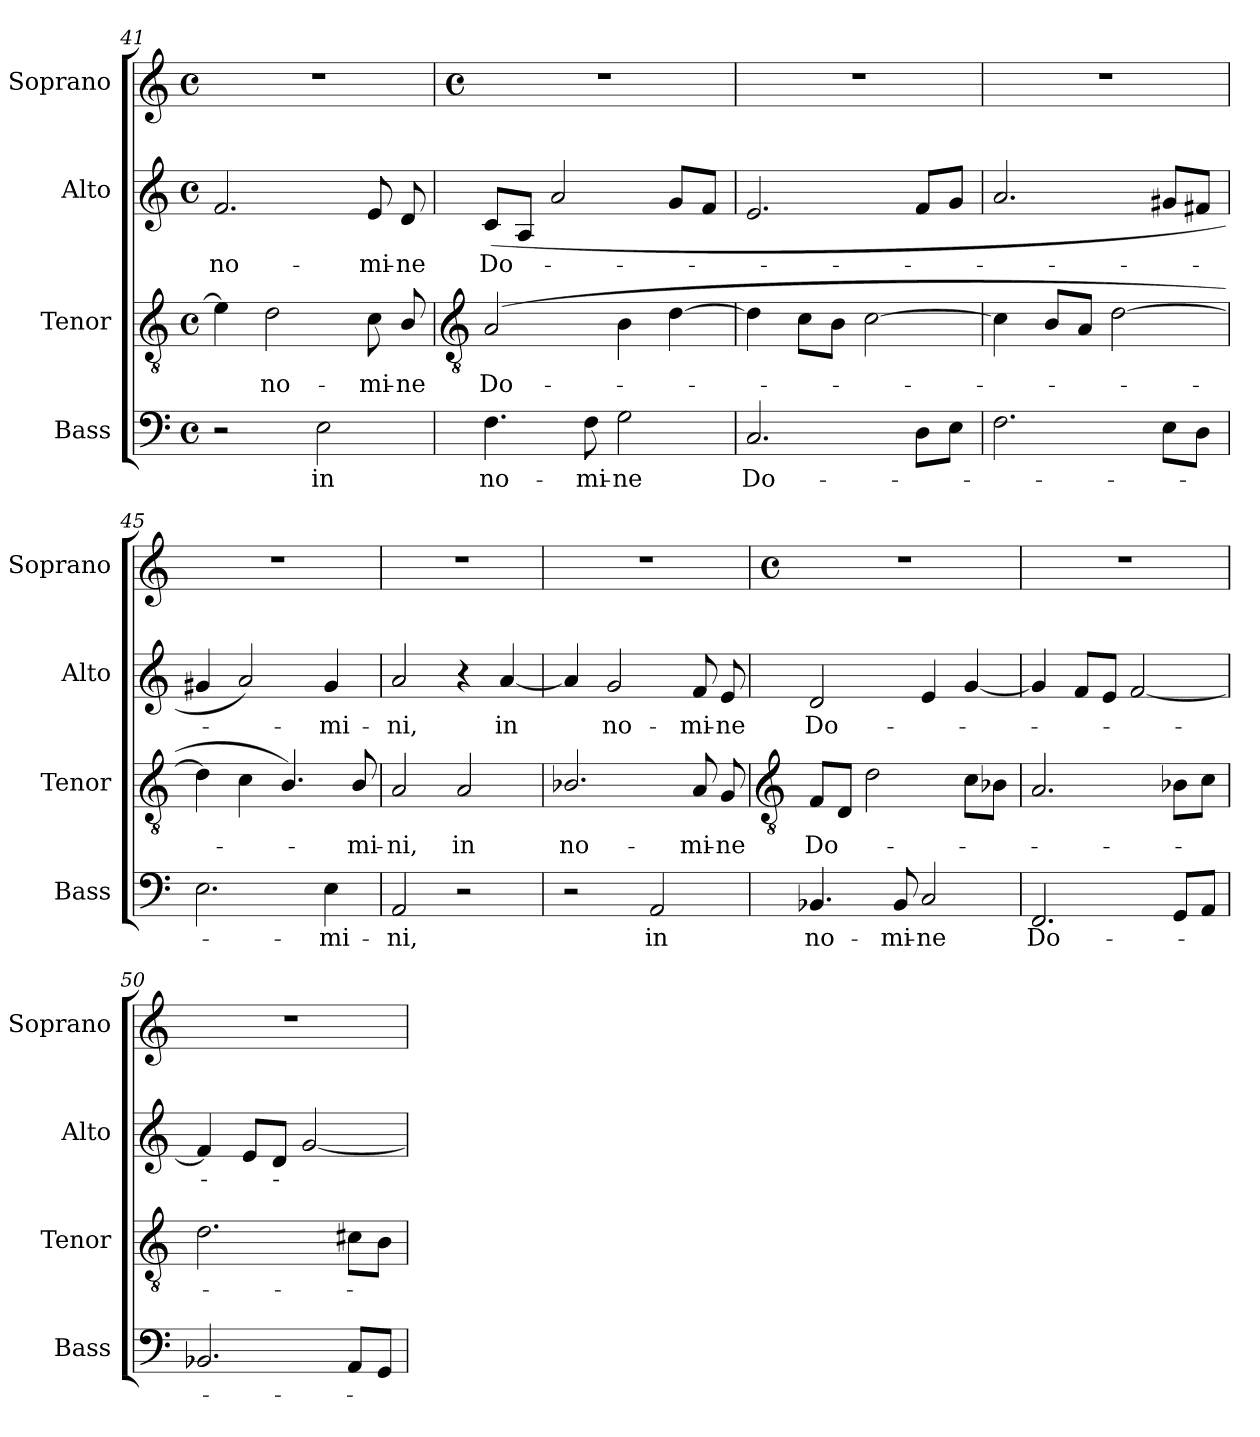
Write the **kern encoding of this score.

**kern	**text	**kern	**text	**kern	**text	**kern
*part4	*part4	*part3	*part3	*part2	*part2	*part1
*staff4	*staff4	*staff3	*staff3	*staff2	*staff2	*staff1
*I"Bass	*	*I"Tenor	*	*I"Alto	*	*I"Soprano
*I'Bass	*	*I'Tenor	*	*I'Alto	*	*I'Soprano
*clefF4	*	*clefGv2	*	*clefG2	*	*clefG2
*k[]	*	*k[]	*	*k[]	*	*k[]
*C:	*	*C:	*	*C:	*	*C:
*M4/4	*	*M4/4	*	*M4/4	*	*M4/4
*met(c)	*	*met(c)	*	*met(c)	*	*met(c)
=41	=41	=41	=41	=41	=41	=41
!	!	!	!	!	!LO:LY:b	!
2r	.	4e]	.	2.f	no-	1r
!	!	!	!LO:LY:b	!	!	!
.	.	2d	no-	.	.	.
!	!LO:LY:b	!	!	!	!	!
2E	in	.	.	.	.	.
!	!	!	!LO:LY:b	!	!LO:LY:b	!
.	.	8c	-mi-	8e	-mi-	.
!	!	!	!LO:LY:b	!	!LO:LY:b	!
.	.	8B/	-ne	8d	-ne	.
!!LO:LB:g=z
=42	=42	=42	=42	=42	=42	=42
*	*	*clefGv2	*	*	*	*
*	*	*	*	*	*	*M4/4
*	*	*	*	*	*	*met(c)
!	!LO:LY:b	!	!LO:LY:b	!	!LO:LY:b	!
4.F	no-	(>2A	Do-	(<8cL	Do-	1r
.	.	.	.	8AJ	.	.
.	.	.	.	2a	.	.
!	!LO:LY:b	!	!	!	!	!
8F	-mi-	.	.	.	.	.
!	!LO:LY:b	!	!	!	!	!
2G	-ne	4B	.	.	.	.
.	.	[4d	.	8gL	.	.
.	.	.	.	8fJ	.	.
=43	=43	=43	=43	=43	=43	=43
!	!LO:LY:b	!	!	!	!	!
2.C	Do-	4d]	.	2.e	.	1r
.	.	8cL	.	.	.	.
.	.	8BJ	.	.	.	.
.	.	[2c	.	.	.	.
8DL	.	.	.	8fL	.	.
8EJ	.	.	.	8gJ	.	.
=44	=44	=44	=44	=44	=44	=44
2.F	.	4c]	.	2.a	.	1r
.	.	8BL	.	.	.	.
.	.	8AJ	.	.	.	.
.	.	[2d	.	.	.	.
8EL	.	.	.	8g#XL	.	.
8DJ	.	.	.	8f#XJ	.	.
=45	=45	=45	=45	=45	=45	=45
2.E	.	4d]	.	4g#X	.	1r
.	.	4c	.	2a)	.	.
.	.	4.B/)	.	.	.	.
!	!LO:LY:b	!	!	!	!LO:LY:b	!
4E	mi-	.	.	4g#	mi-	.
!	!	!	!LO:LY:b	!	!	!
.	.	8B/	mi-	.	.	.
=46	=46	=46	=46	=46	=46	=46
!	!LO:LY:b	!	!LO:LY:b	!	!LO:LY:b	!
2AA	-ni,	2A	-ni,	2a	-ni,	1r
!	!	!	!LO:LY:b	!	!	!
2r	.	2A	in	4r	.	.
!	!	!	!	!	!LO:LY:b	!
.	.	.	.	[4a	in	.
=47	=47	=47	=47	=47	=47	=47
!	!	!	!LO:LY:b	!	!	!
2r	.	2.B-X/	no-	4a]	.	1r
!	!	!	!	!	!LO:LY:b	!
.	.	.	.	2g	no-	.
!	!LO:LY:b	!	!	!	!	!
2AA	in	.	.	.	.	.
!	!	!	!LO:LY:b	!	!LO:LY:b	!
.	.	8A	-mi-	8f	-mi-	.
!	!	!	!LO:LY:b	!	!LO:LY:b	!
.	.	8G	-ne	8e	-ne	.
!!LO:LB:g=z
=48	=48	=48	=48	=48	=48	=48
*	*	*clefGv2	*	*	*	*
*	*	*	*	*	*	*M4/4
*	*	*	*	*	*	*met(c)
!	!LO:LY:b	!	!LO:LY:b	!	!LO:LY:b	!
4.BB-X	no-	8FL	Do-	2d	Do-	1r
.	.	8DJ	.	.	.	.
.	.	2d	.	.	.	.
!	!LO:LY:b	!	!	!	!	!
8BB-	-mi-	.	.	.	.	.
!	!LO:LY:b	!	!	!	!	!
2C	-ne	.	.	4e	.	.
.	.	8cL	.	[4g	.	.
.	.	8B-XJ	.	.	.	.
=49	=49	=49	=49	=49	=49	=49
!	!LO:LY:b	!	!	!	!	!
2.FF	Do-	2.A	.	4g]	.	1r
.	.	.	.	8fL	.	.
.	.	.	.	8eJ	.	.
.	.	.	.	[2f	.	.
8GGL	.	8B-XL	.	.	.	.
8AAJ	.	8cJ	.	.	.	.
=50	=50	=50	=50	=50	=50	=50
2.BB-X	.	2.d	.	4f]	.	1r
.	.	.	.	8eL	.	.
.	.	.	.	8dJ	.	.
.	.	.	.	[2g	.	.
8AAL	.	8c#XL	.	.	.	.
8GGJ	.	8BJ	.	.	.	.
=	=	=	=	=	=	=
*-	*-	*-	*-	*-	*-	*-
